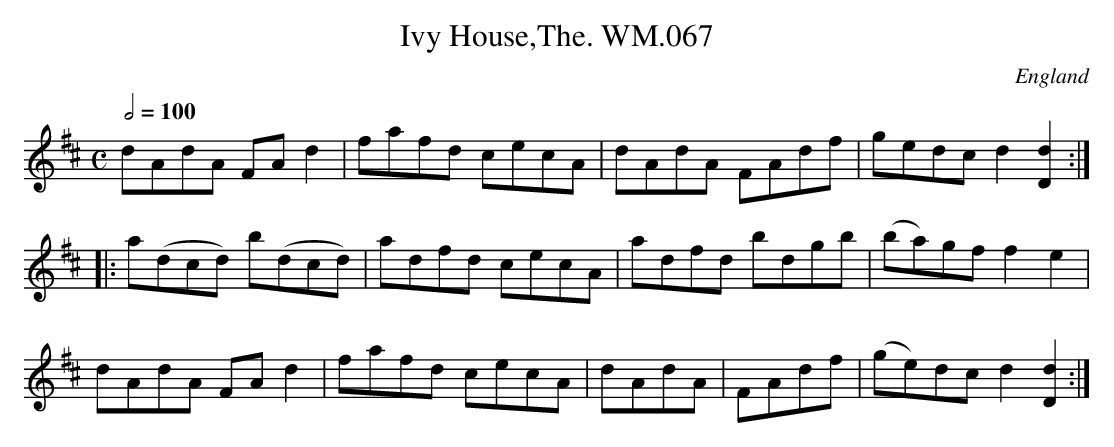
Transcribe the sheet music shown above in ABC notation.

X:1
T:Ivy House,The. WM.067
L:1/8
M:C
O:England
Q:1/2=100
K:D
dAdA FAd2|fafd cecA|dAdA FAdf|gedc d2[D2d2]:|!
|:a(dcd) b(dcd)|adfd cecA|adfd bdgb|(ba)gff2e2|!
dAdA FAd2|fafd cecA|dAdA|FAdf|(ge)dcd2[D2d2]:|
